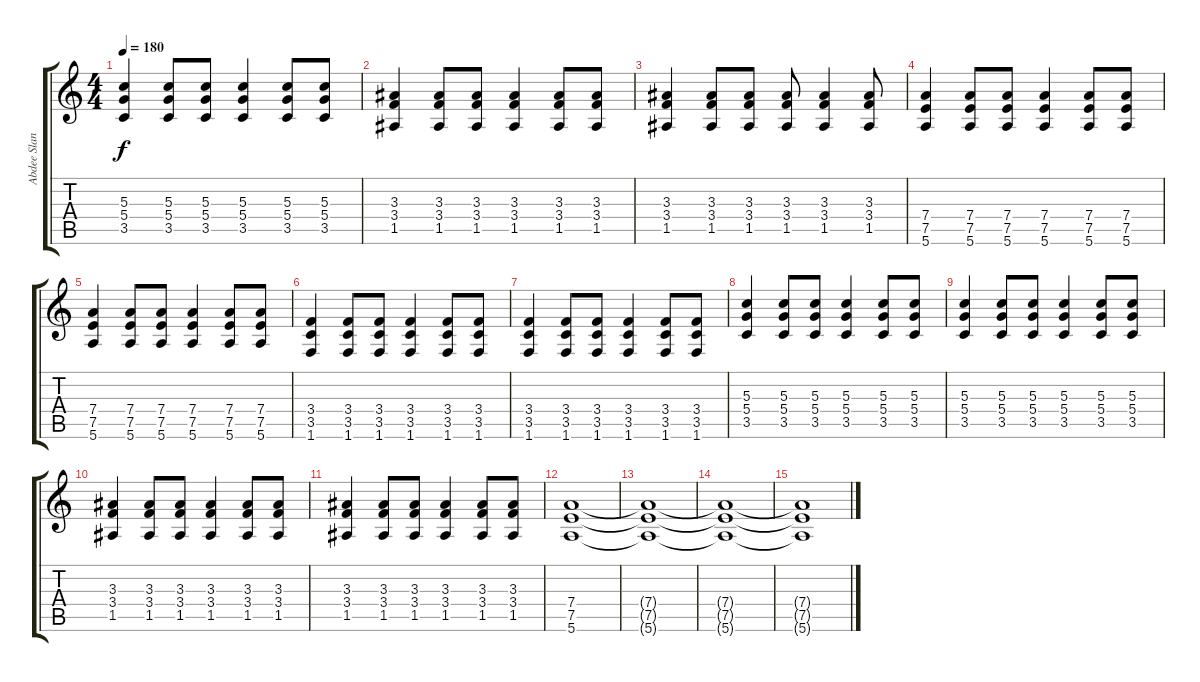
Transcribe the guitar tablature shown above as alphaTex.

\track ("Abdee Slank" "Abdee Slan") {instrument overdrivenguitar}
\staff {score tabs}
\tuning (E4 B3 G3 D3 A2 E2) {hide}
\ts (4 4)
\tempo 180
\clef g2
\ks c
(5.3 5.4 3.5).4{dy f} (5.3 5.4 3.5).8 (5.3 5.4 3.5).8 (5.3 5.4 3.5).4 (5.3 5.4 3.5).8 (5.3 5.4 3.5).8 |
(3.3 3.4 1.5).4 (3.3 3.4 1.5).8 (3.3 3.4 1.5).8 (3.3 3.4 1.5).4 (3.3 3.4 1.5).8 (3.3 3.4 1.5).8 |
(3.3 3.4 1.5).4 (3.3 3.4 1.5).8 (3.3 3.4 1.5).8 (3.3 3.4 1.5).8 (3.3 3.4 1.5).4 (3.3 3.4 1.5).8 |
(7.4 7.5 5.6).4 (7.4 7.5 5.6).8 (7.4 7.5 5.6).8 (7.4 7.5 5.6).4 (7.4 7.5 5.6).8 (7.4 7.5 5.6).8 |
(7.4 7.5 5.6).4 (7.4 7.5 5.6).8 (7.4 7.5 5.6).8 (7.4 7.5 5.6).4 (7.4 7.5 5.6).8 (7.4 7.5 5.6).8 |
(3.4 3.5 1.6).4 (3.4 3.5 1.6).8 (3.4 3.5 1.6).8 (3.4 3.5 1.6).4 (3.4 3.5 1.6).8 (3.4 3.5 1.6).8 |
(3.4 3.5 1.6).4 (3.4 3.5 1.6).8 (3.4 3.5 1.6).8 (3.4 3.5 1.6).4 (3.4 3.5 1.6).8 (3.4 3.5 1.6).8 |
(5.3 5.4 3.5).4 (5.3 5.4 3.5).8 (5.3 5.4 3.5).8 (5.3 5.4 3.5).4 (5.3 5.4 3.5).8 (5.3 5.4 3.5).8 |
(5.3 5.4 3.5).4 (5.3 5.4 3.5).8 (5.3 5.4 3.5).8 (5.3 5.4 3.5).4 (5.3 5.4 3.5).8 (5.3 5.4 3.5).8 |
(3.3 3.4 1.5).4 (3.3 3.4 1.5).8 (3.3 3.4 1.5).8 (3.3 3.4 1.5).4 (3.3 3.4 1.5).8 (3.3 3.4 1.5).8 |
(3.3 3.4 1.5).4 (3.3 3.4 1.5).8 (3.3 3.4 1.5).8 (3.3 3.4 1.5).4 (3.3 3.4 1.5).8 (3.3 3.4 1.5).8 |
(7.4 7.5 5.6).1 |
(7.4{t} 7.5{t} 5.6{t}).1 |
(7.4{t} 7.5{t} 5.6{t}).1 |
(7.4{t} 7.5{t} 5.6{t}).1
